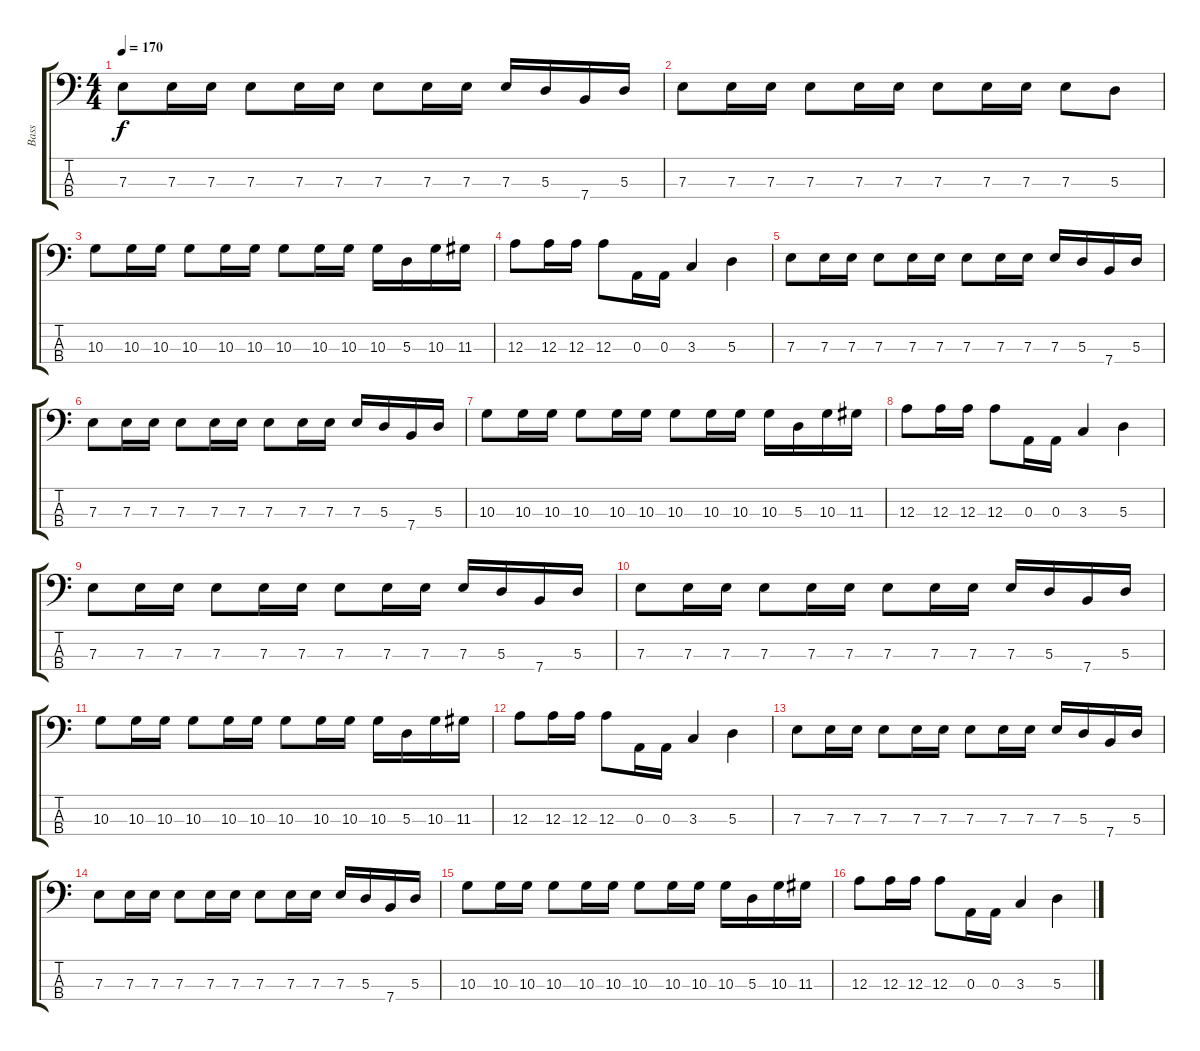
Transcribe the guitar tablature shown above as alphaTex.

\track ("Bass" "Bass") {instrument electricbassfinger}
\staff {score tabs}
\tuning (G2 D2 A1 E1) {hide}
\ts (4 4)
\tempo 170
\clef f4
\ks c
7.3.8{dy f} 7.3.16 7.3.16 7.3.8 7.3.16 7.3.16 7.3.8 7.3.16 7.3.16 7.3.16 5.3.16 7.4.16 5.3.16 |
7.3.8 7.3.16 7.3.16 7.3.8 7.3.16 7.3.16 7.3.8 7.3.16 7.3.16 7.3.8 5.3.8 |
10.3.8 10.3.16 10.3.16 10.3.8 10.3.16 10.3.16 10.3.8 10.3.16 10.3.16 10.3.16 5.3.16 10.3.16 11.3.16 |
12.3.8 12.3.16 12.3.16 12.3.8 0.3.16 0.3.16 3.3.4 5.3.4 |
7.3.8 7.3.16 7.3.16 7.3.8 7.3.16 7.3.16 7.3.8 7.3.16 7.3.16 7.3.16 5.3.16 7.4.16 5.3.16 |
7.3.8 7.3.16 7.3.16 7.3.8 7.3.16 7.3.16 7.3.8 7.3.16 7.3.16 7.3.16 5.3.16 7.4.16 5.3.16 |
10.3.8 10.3.16 10.3.16 10.3.8 10.3.16 10.3.16 10.3.8 10.3.16 10.3.16 10.3.16 5.3.16 10.3.16 11.3.16 |
12.3.8 12.3.16 12.3.16 12.3.8 0.3.16 0.3.16 3.3.4 5.3.4 |
7.3.8 7.3.16 7.3.16 7.3.8 7.3.16 7.3.16 7.3.8 7.3.16 7.3.16 7.3.16 5.3.16 7.4.16 5.3.16 |
7.3.8 7.3.16 7.3.16 7.3.8 7.3.16 7.3.16 7.3.8 7.3.16 7.3.16 7.3.16 5.3.16 7.4.16 5.3.16 |
10.3.8 10.3.16 10.3.16 10.3.8 10.3.16 10.3.16 10.3.8 10.3.16 10.3.16 10.3.16 5.3.16 10.3.16 11.3.16 |
12.3.8 12.3.16 12.3.16 12.3.8 0.3.16 0.3.16 3.3.4 5.3.4 |
7.3.8 7.3.16 7.3.16 7.3.8 7.3.16 7.3.16 7.3.8 7.3.16 7.3.16 7.3.16 5.3.16 7.4.16 5.3.16 |
7.3.8 7.3.16 7.3.16 7.3.8 7.3.16 7.3.16 7.3.8 7.3.16 7.3.16 7.3.16 5.3.16 7.4.16 5.3.16 |
10.3.8 10.3.16 10.3.16 10.3.8 10.3.16 10.3.16 10.3.8 10.3.16 10.3.16 10.3.16 5.3.16 10.3.16 11.3.16 |
12.3.8 12.3.16 12.3.16 12.3.8 0.3.16 0.3.16 3.3.4 5.3.4
